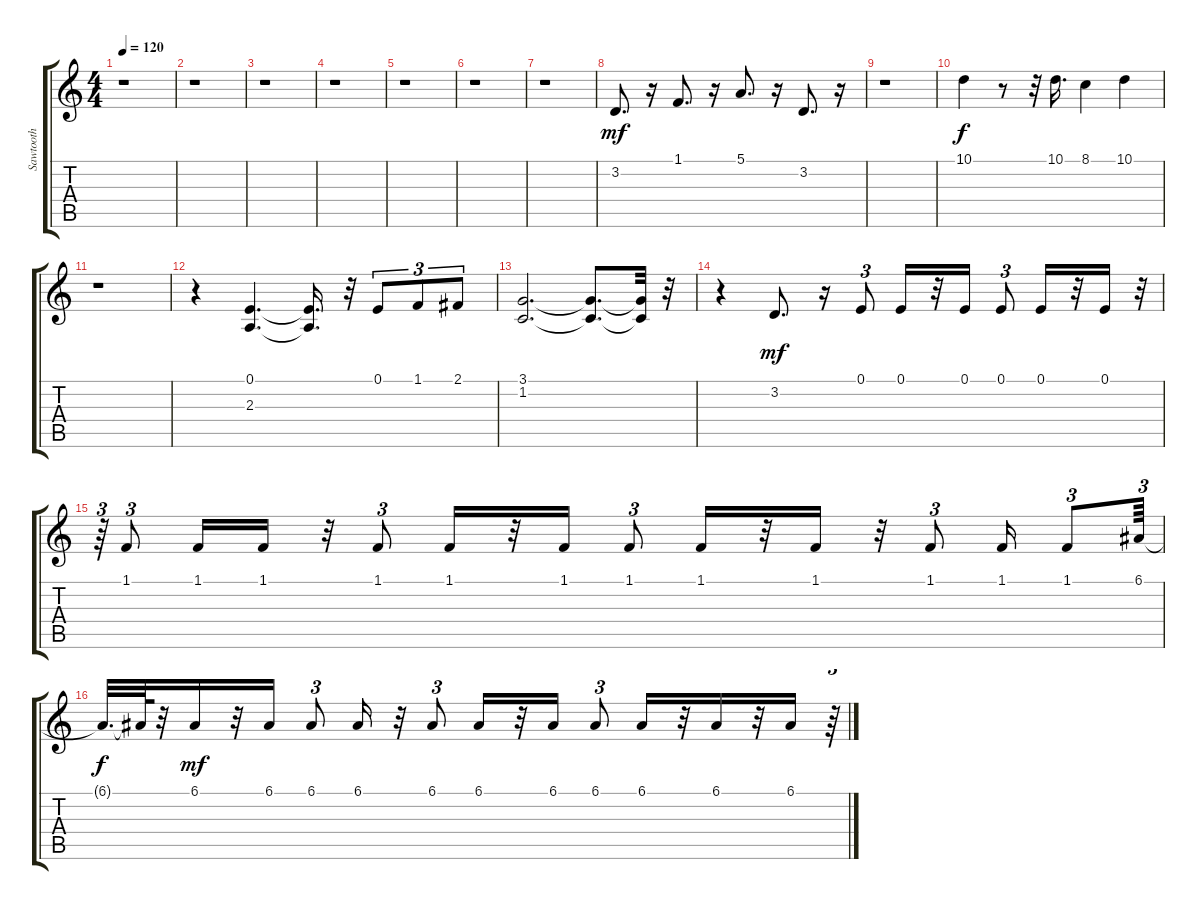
\track ("Sawtooth" "Sawtooth") {instrument lead2sawtooth}
\staff {score tabs}
\tuning (E4 B3 G3 D3 A2 E2) {hide}
\ts (4 4)
\tempo 120
\clef g2
\ks c
r.1{dy mf} |
r.1 |
r.1 |
r.1 |
r.1 |
r.1 |
r.1 |
3.2.8{d} r.16 1.1.8{d} r.16 5.1.8{d} r.16 3.2.8{d} r.16 |
r.1 |
10.1.4{dy f} r.8 r.32 10.1.16{d} 8.1.4 10.1.4 |
r.1 |
r.4 (0.1 2.3).4{d} (0.1{t} 2.3{t}).16{d} r.32 0.1.8{tu (3 2)} 1.1.8{tu (3 2)} 2.1.8{tu (3 2)} |
(3.1 1.2).2{d} (3.1{t} 1.2{t}).8{d} (3.1{t} 1.2{t}).32 r.32 |
r.4 3.2.8{d dy mf} r.16 0.1.8{tu (3 2)} 0.1.16 r.32 0.1.16 0.1.8{tu (3 2)} 0.1.16 r.32 0.1.16 r.32{tu (3 2)} |
r.64{tu (3 2)} 1.1.8{tu (3 2)} 1.1.16 1.1.16 r.32 1.1.8{tu (3 2)} 1.1.16 r.32 1.1.16 1.1.8{tu (3 2)} 1.1.16 r.32 1.1.16 r.32 1.1.8{tu (3 2)} 1.1.16 1.1.8{tu (3 2)} 6.1.64{tu (3 2)} |
6.1{t}.32{d dy f} 6.1{t}.64 r.32 6.1.16{dy mf} r.32 6.1.16 6.1.8{tu (3 2)} 6.1.16 r.32 6.1.8{tu (3 2)} 6.1.16 r.32 6.1.16 6.1.8{tu (3 2)} 6.1.16 r.32 6.1.16 r.32 6.1.16 r.64{tu (3 2)}
